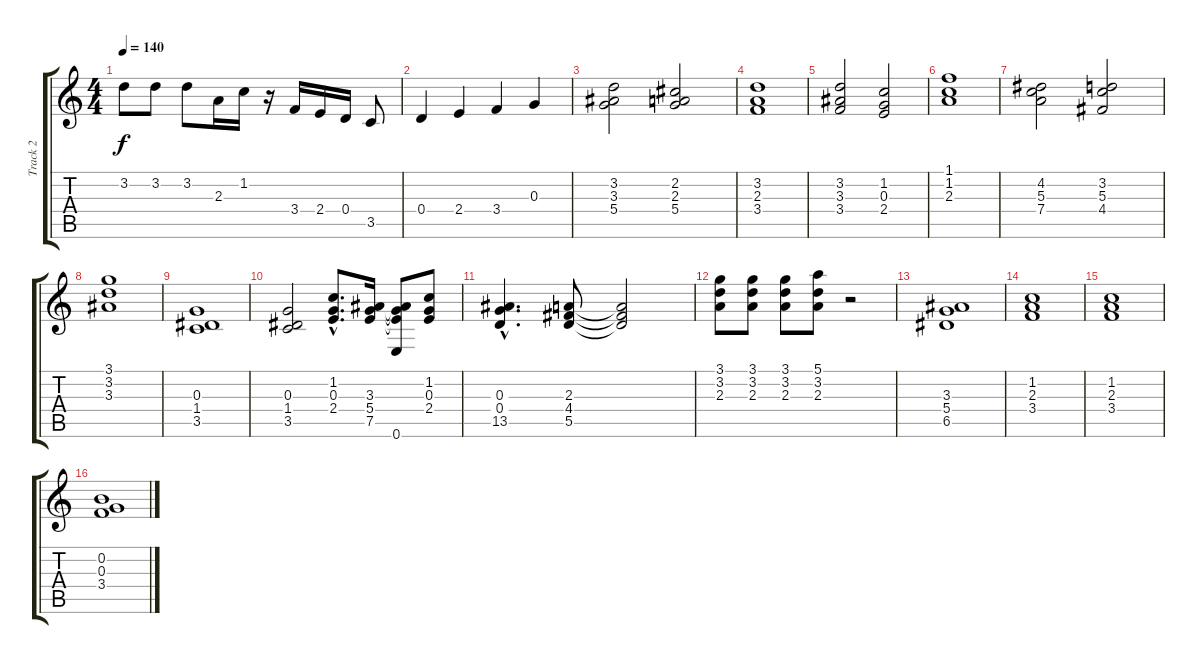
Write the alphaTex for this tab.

\track ("Track 2" "Track 2") {instrument distortionguitar}
\staff {score tabs}
\tuning (E4 B3 G3 D3 A2 E2) {hide}
\ts (4 4)
\tempo 140
\clef g2
\ks c
3.2.8{dy f} 3.2.8 3.2.8 2.3.16 1.2.16 r.16 3.4.16 2.4.16 0.4.16 3.5.8 |
0.4.4 2.4.4 3.4.4 0.3.4 |
(3.2 3.3 5.4).2 (2.2 2.3 5.4).2 |
(3.2 2.3 3.4).1 |
(3.2 3.3 3.4).2 (1.2 0.3 2.4).2 |
(1.1 1.2 2.3).1 |
(4.2 5.3 7.4).2 (3.2 5.3 4.4).2 |
(3.1 3.2 3.3).1 |
(0.3 1.4 3.5).1 |
(0.3 1.4 3.5).2 (1.2{hac} 0.3{hac} 2.4{hac}).8{d} (3.3 5.4 7.5).16 (3.3{t} 5.4{t} 7.5{t} 0.6).8 (1.2 0.3 2.4).8 |
(0.3{hac} 0.4{hac} 13.5{hac}).4{d} (2.3 4.4 5.5).8 (2.3{t} 4.4{t} 5.5{t}).2 |
(3.1 3.2 2.3).8 (3.1 3.2 2.3).8 (3.1 3.2 2.3).8 (5.1 3.2 2.3).8 r.2 |
(3.3 5.4 6.5).1 |
(1.2 2.3 3.4).1 |
(1.2 2.3 3.4).1 |
(0.2 0.3 3.4).1
